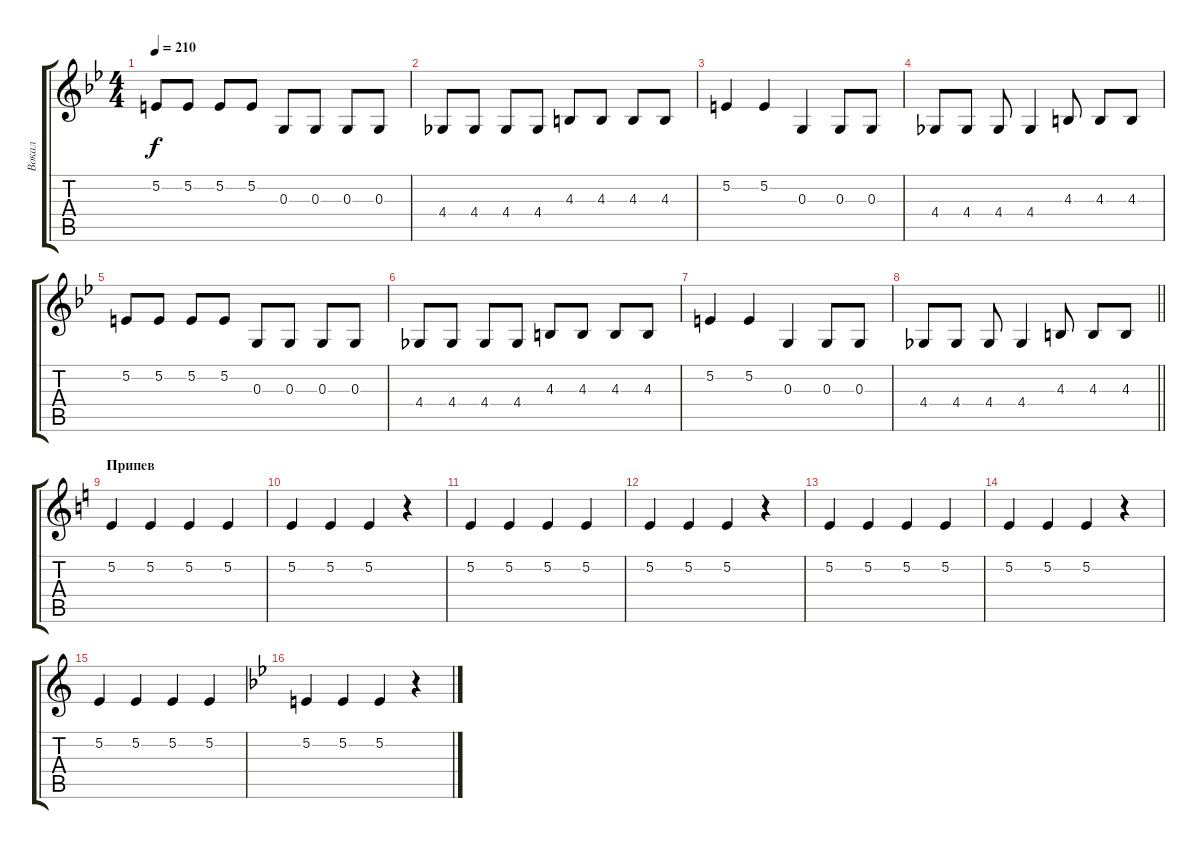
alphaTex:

\track ("Вокал" "Вокал") {instrument tenorsax}
\staff {score tabs}
\tuning (E4 B3 G3 D3 A2 E2) {hide}
\ts (4 4)
\tempo 210
\clef g2
\ks bb
5.2.8{dy f} 5.2.8 5.2.8 5.2.8 0.3.8 0.3.8 0.3.8 0.3.8 |
4.4.8 4.4.8 4.4.8 4.4.8 4.3.8 4.3.8 4.3.8 4.3.8 |
5.2.4 5.2.4 0.3.4 0.3.8 0.3.8 |
4.4.8 4.4.8 4.4.8 4.4.4 4.3.8 4.3.8 4.3.8 |
5.2.8 5.2.8 5.2.8 5.2.8 0.3.8 0.3.8 0.3.8 0.3.8 |
4.4.8 4.4.8 4.4.8 4.4.8 4.3.8 4.3.8 4.3.8 4.3.8 |
5.2.4 5.2.4 0.3.4 0.3.8 0.3.8 |
\barLineRight lightlight
4.4.8 4.4.8 4.4.8 4.4.4 4.3.8 4.3.8 4.3.8 |
\section ("" "Припев")
\ks c
5.2.4 5.2.4 5.2.4 5.2.4 |
5.2.4 5.2.4 5.2.4 r.4 |
5.2.4 5.2.4 5.2.4 5.2.4 |
5.2.4 5.2.4 5.2.4 r.4 |
5.2.4 5.2.4 5.2.4 5.2.4 |
5.2.4 5.2.4 5.2.4 r.4 |
5.2.4 5.2.4 5.2.4 5.2.4 |
\ks bb
5.2.4 5.2.4 5.2.4 r.4
